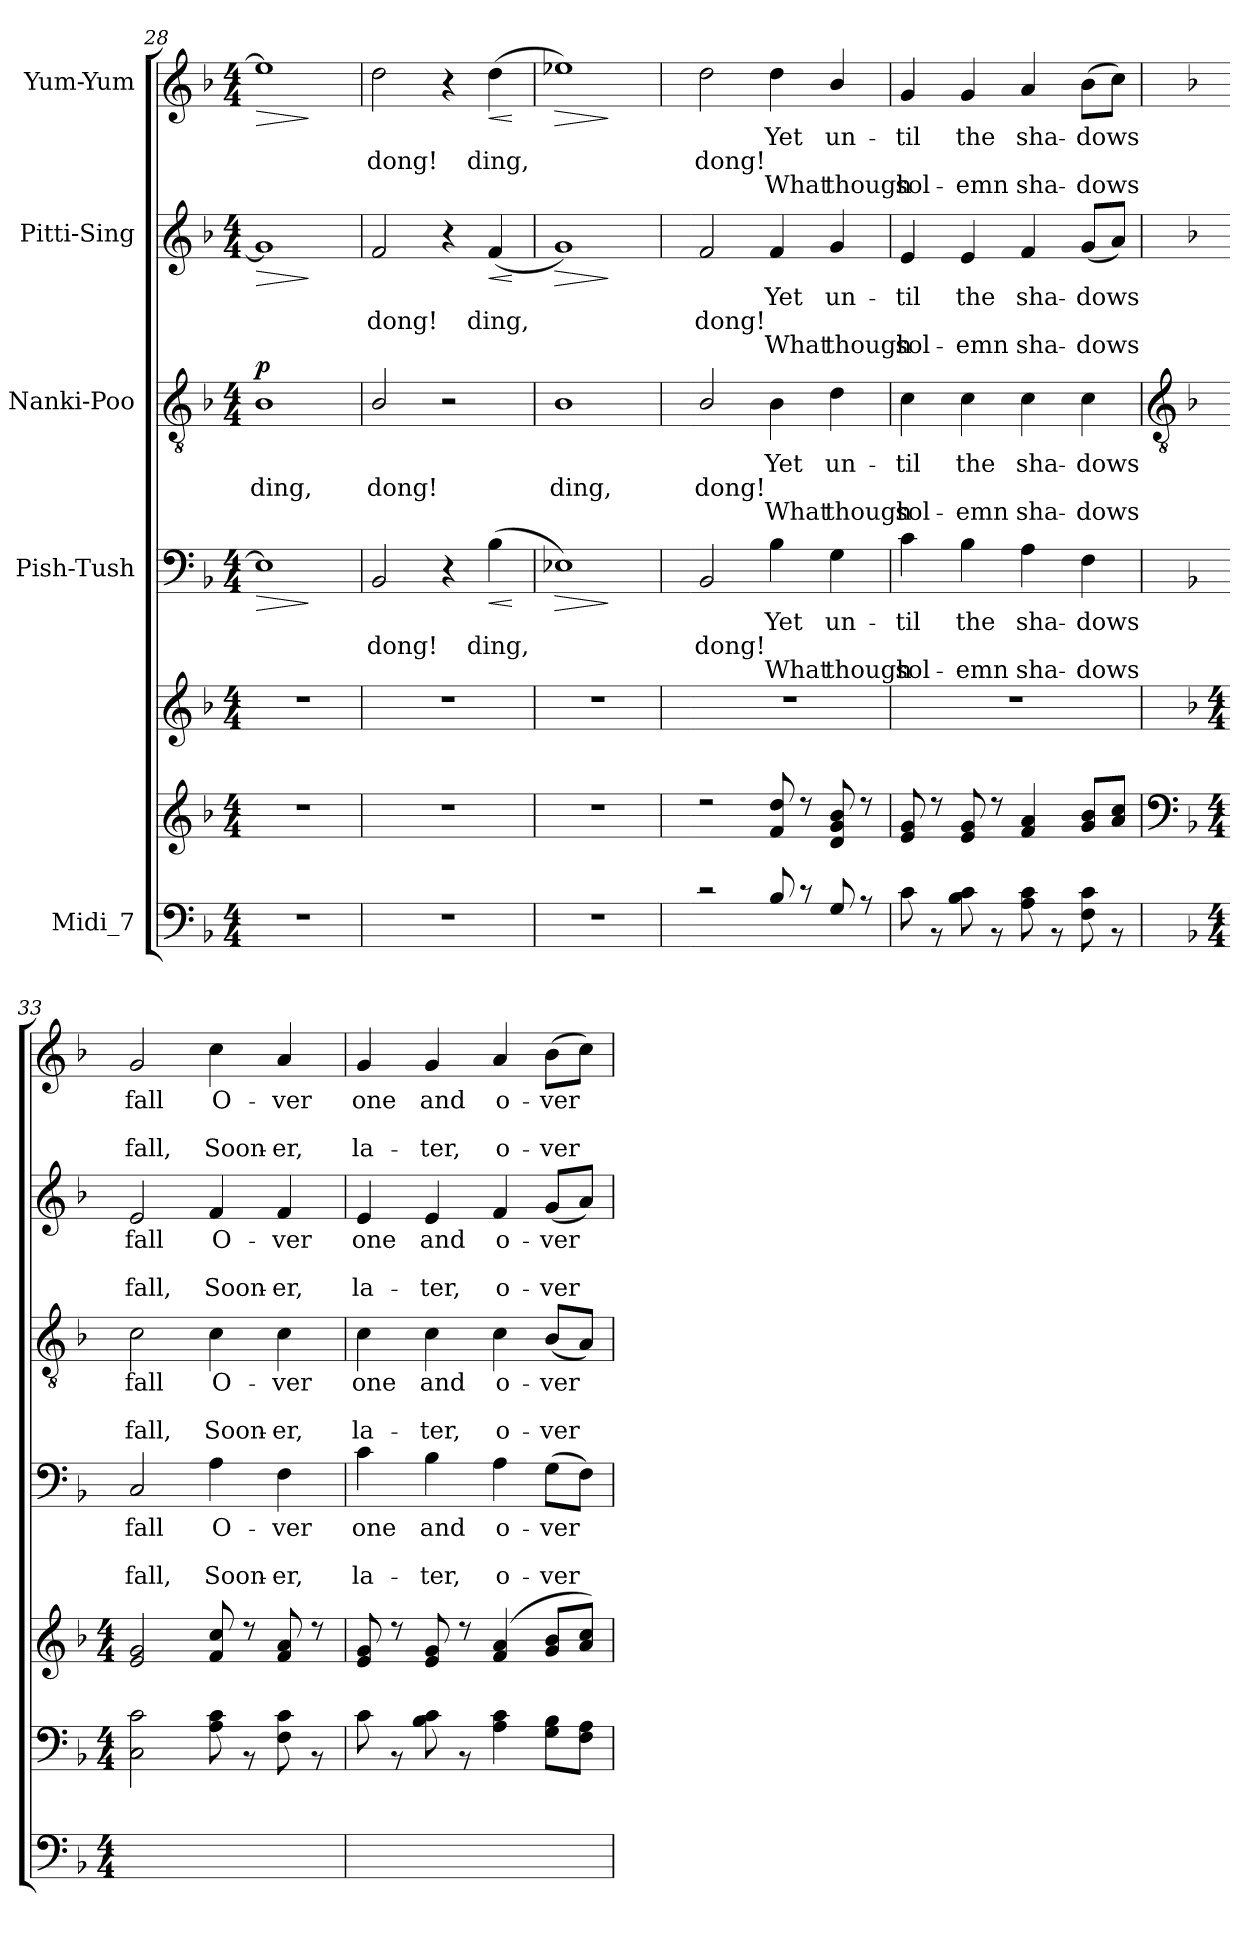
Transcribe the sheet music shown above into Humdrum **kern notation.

**kern	**kern	**kern	**kern	**text	**text	**text	**dynam	**kern	**text	**text	**text	**dynam	**kern	**text	**text	**text	**dynam	**kern	**text	**text	**text	**dynam
*part5	*part5	*part5	*part4	*part4	*part4	*part4	*part4	*part3	*part3	*part3	*part3	*part3	*part2	*part2	*part2	*part2	*part2	*part1	*part1	*part1	*part1	*part1
*staff7	*staff6	*staff5	*staff4	*staff4	*staff4	*staff4	*staff4	*staff3	*staff3	*staff3	*staff3	*staff3	*staff2	*staff2	*staff2	*staff2	*staff2	*staff1	*staff1	*staff1	*staff1	*staff1
*I"Midi_7	*	*	*I"Pish-Tush	*	*	*	*	*I"Nanki-Poo	*	*	*	*	*I"Pitti-Sing	*	*	*	*	*I"Yum-Yum	*	*	*	*
*clefF4	*clefG2	*clefG2	*clefF4	*	*	*	*	*clefGv2	*	*	*	*	*clefG2	*	*	*	*	*clefG2	*	*	*	*
*k[b-]	*k[b-]	*k[b-]	*k[b-]	*	*	*	*	*k[b-]	*	*	*	*	*k[b-]	*	*	*	*	*k[b-]	*	*	*	*
*F:	*F:	*F:	*F:	*	*	*	*	*F:	*	*	*	*	*F:	*	*	*	*	*F:	*	*	*	*
*M4/4	*M4/4	*M4/4	*M4/4	*	*	*	*	*M4/4	*	*	*	*	*M4/4	*	*	*	*	*M4/4	*	*	*	*
=28	=28	=28	=28	=28	=28	=28	=28	=28	=28	=28	=28	=28	=28	=28	=28	=28	=28	=28	=28	=28	=28	=28
*^	*^	*	*	*	*	*	*	*	*	*	*	*	*	*	*	*	*	*	*	*	*	*
!	!	!	!	!	!	!	!	!	!LO:HP:b	!	!	!LO:LY:b	!	!LO:DY:b	!	!	!	!	!LO:HP:b	!	!	!	!	!LO:HP:b
1r	1ryy	1r	1ryy	1r	1E-]	.	.	.	>	1B-	.	ding,	.	p	1g]	.	.	.	>	1ee-]	.	.	.	>
*v	*v	*	*	*	*	*	*	*	*	*	*	*	*	*	*	*	*	*	*	*	*	*	*	*
*	*v	*v	*	*	*	*	*	*	*	*	*	*	*	*	*	*	*	*	*	*	*	*	*
.	.	.	.	.	.	.	]	.	.	.	.	.	.	.	.	.	]	.	.	.	.	]
=29	=29	=29	=29	=29	=29	=29	=29	=29	=29	=29	=29	=29	=29	=29	=29	=29	=29	=29	=29	=29	=29	=29
*^	*^	*	*	*	*	*	*	*	*	*	*	*	*	*	*	*	*	*	*	*	*	*
!	!	!	!	!	!	!	!LO:LY:b	!	!	!	!	!LO:LY:b	!	!	!	!	!LO:LY:b	!	!	!	!	!LO:LY:b	!	!
1r	1ryy	1r	1ryy	1r	2BB-	.	dong!	.	.	2B-/	.	dong!	.	.	2f	.	dong!	.	.	2dd	.	dong!	.	.
.	.	.	.	.	4r	.	.	.	.	2r	.	.	.	.	4r	.	.	.	.	4r	.	.	.	.
!	!	!	!	!	!	!	!LO:LY:b	!	!LO:HP:b	!	!	!	!	!	!	!	!LO:LY:b	!	!LO:HP:b	!	!	!LO:LY:b	!	!LO:HP:b
.	.	.	.	.	(>4B-	.	ding,	.	<	.	.	.	.	.	(<4f	.	ding,	.	<	(>4dd	.	ding,	.	<
*v	*v	*	*	*	*	*	*	*	*	*	*	*	*	*	*	*	*	*	*	*	*	*	*	*
*	*v	*v	*	*	*	*	*	*	*	*	*	*	*	*	*	*	*	*	*	*	*	*	*
.	.	.	.	.	.	.	[	.	.	.	.	.	.	.	.	.	[	.	.	.	.	[
=30	=30	=30	=30	=30	=30	=30	=30	=30	=30	=30	=30	=30	=30	=30	=30	=30	=30	=30	=30	=30	=30	=30
*^	*^	*	*	*	*	*	*	*	*	*	*	*	*	*	*	*	*	*	*	*	*	*
!	!	!	!	!	!	!	!	!	!LO:HP:b	!	!	!LO:LY:b	!	!	!	!	!	!	!LO:HP:b	!	!	!	!	!LO:HP:b
1r	1ryy	1r	1ryy	1r	1E-X)	.	.	.	>	1B-	.	ding,	.	.	1g)	.	.	.	>	1ee-X)	.	.	.	>
*v	*v	*	*	*	*	*	*	*	*	*	*	*	*	*	*	*	*	*	*	*	*	*	*	*
*	*v	*v	*	*	*	*	*	*	*	*	*	*	*	*	*	*	*	*	*	*	*	*	*
.	.	.	.	.	.	.	]	.	.	.	.	.	.	.	.	.	]	.	.	.	.	]
=31	=31	=31	=31	=31	=31	=31	=31	=31	=31	=31	=31	=31	=31	=31	=31	=31	=31	=31	=31	=31	=31	=31
*^	*^	*	*	*	*	*	*	*	*	*	*	*	*	*	*	*	*	*	*	*	*	*
!	!	!	!	!	!	!	!LO:LY:b	!	!	!	!	!LO:LY:b	!	!	!	!	!LO:LY:b	!	!	!	!	!LO:LY:b	!	!
2r	1ryy	2r	1ryy	1r	2BB-	.	dong!	.	.	2B-/	.	dong!	.	.	2f	.	dong!	.	.	2dd	.	dong!	.	.
!	!	!	!	!	!	!LO:LY:b	!	!LO:LY:b	!	!	!LO:LY:b	!	!LO:LY:b	!	!	!LO:LY:b	!	!LO:LY:b	!	!	!LO:LY:b	!	!LO:LY:b	!
8B-/	.	8f/ 8dd/	.	.	4B-	Yet	.	What	.	4B-	Yet	.	What	.	4f	Yet	.	What	.	4dd	Yet	.	What	.
8r	.	8r	.	.	.	.	.	.	.	.	.	.	.	.	.	.	.	.	.	.	.	.	.	.
!	!	!	!	!	!	!LO:LY:b	!	!LO:LY:b	!	!	!LO:LY:b	!	!LO:LY:b	!	!	!LO:LY:b	!	!LO:LY:b	!	!	!LO:LY:b	!	!LO:LY:b	!
8G/	.	8d/ 8g/ 8b-/	.	.	4G	un-	.	-though	.	4d	un-	.	-though	.	4g	un-	.	-though	.	4b-/	un-	.	-though	.
8r	.	8r	.	.	.	.	.	.	.	.	.	.	.	.	.	.	.	.	.	.	.	.	.	.
=32	=32	=32	=32	=32	=32	=32	=32	=32	=32	=32	=32	=32	=32	=32	=32	=32	=32	=32	=32	=32	=32	=32	=32	=32
!	!	!	!	!	!	!LO:LY:b	!	!LO:LY:b	!	!	!LO:LY:b	!	!LO:LY:b	!	!	!LO:LY:b	!	!LO:LY:b	!	!	!LO:LY:b	!	!LO:LY:b	!
1ryy	8c\	8e/ 8g/	1ryy	1r	4c	til	.	sol-	.	4c	til	.	sol-	.	4e	til	.	sol-	.	4g	til	.	sol-	.
.	8r	8r	.	.	.	.	.	.	.	.	.	.	.	.	.	.	.	.	.	.	.	.	.	.
!	!	!	!	!	!	!LO:LY:b	!	!LO:LY:b	!	!	!LO:LY:b	!	!LO:LY:b	!	!	!LO:LY:b	!	!LO:LY:b	!	!	!LO:LY:b	!	!LO:LY:b	!
.	8B-\ 8c\	8e/ 8g/	.	.	4B-	-the	.	emn	.	4c	-the	.	emn	.	4e	-the	.	emn	.	4g	-the	.	emn	.
.	8r	8r	.	.	.	.	.	.	.	.	.	.	.	.	.	.	.	.	.	.	.	.	.	.
!	!	!	!	!	!	!LO:LY:b	!	!LO:LY:b	!	!	!LO:LY:b	!	!LO:LY:b	!	!	!LO:LY:b	!	!LO:LY:b	!	!	!LO:LY:b	!	!LO:LY:b	!
.	8A\ 8c\	4f/ 4a/	.	.	4A	sha-	.	-sha-	.	4c	sha-	.	-sha-	.	4f	sha-	.	-sha-	.	4a	sha-	.	-sha-	.
.	8r	.	.	.	.	.	.	.	.	.	.	.	.	.	.	.	.	.	.	.	.	.	.	.
!	!	!	!	!	!	!LO:LY:b	!	!LO:LY:b	!	!	!LO:LY:b	!	!LO:LY:b	!	!	!LO:LY:b	!	!LO:LY:b	!	!	!LO:LY:b	!	!LO:LY:b	!
.	8F\ 8c\	8g/ 8b-/L	.	.	4F	-dows	.	dows	.	4c	-dows	.	dows	.	(<8gL	-dows	.	dows	.	(>8b-L	-dows	.	dows	.
.	8r	8a/ 8cc/J	.	.	.	.	.	.	.	.	.	.	.	.	8aJ)	.	.	.	.	8ccJ)	.	.	.	.
*v	*v	*	*	*	*	*	*	*	*	*	*	*	*	*	*	*	*	*	*	*	*	*	*	*
!!LO:LB:g=z
=33	=33	=33	=33	=33	=33	=33	=33	=33	=33	=33	=33	=33	=33	=33	=33	=33	=33	=33	=33	=33	=33	=33	=33
*	*clefF4	*	*	*	*	*	*	*	*clefGv2	*	*	*	*	*	*	*	*	*	*	*	*	*	*
*k[b-]	*k[b-]	*	*k[b-]	*	*	*	*	*	*	*	*	*	*	*	*	*	*	*	*	*	*	*	*
*F:	*F:	*	*F:	*	*	*	*	*	*	*	*	*	*	*	*	*	*	*	*	*	*	*	*
*M4/4	*M4/4	*	*M4/4	*	*	*	*	*	*	*	*	*	*	*	*	*	*	*	*	*	*	*	*
*^	*	*	*^	*	*	*	*	*	*	*	*	*	*	*	*	*	*	*	*	*	*	*	*
!	!	!	!	!	!	!	!LO:LY:b	!	!LO:LY:b	!	!	!LO:LY:b	!	!LO:LY:b	!	!	!LO:LY:b	!	!LO:LY:b	!	!	!LO:LY:b	!	!LO:LY:b	!
*v	*v	*	*	*	*	*	*	*	*	*	*	*	*	*	*	*	*	*	*	*	*	*	*	*	*
1ryy	1ryy	2C\ 2c\	2e/ 2g/	1ryy	2C	fall	.	fall,	.	2c	fall	.	fall,	.	2e	fall	.	fall,	.	2g	fall	.	fall,	.
!	!	!	!	!	!	!LO:LY:b	!	!LO:LY:b	!	!	!LO:LY:b	!	!LO:LY:b	!	!	!LO:LY:b	!	!LO:LY:b	!	!	!LO:LY:b	!	!LO:LY:b	!
.	.	8A\ 8c\	8f/ 8cc/	.	4A	O-	.	-Soon-	.	4c	O-	.	-Soon-	.	4f	O-	.	-Soon-	.	4cc	O-	.	-Soon-	.
.	.	8r	8r	.	.	.	.	.	.	.	.	.	.	.	.	.	.	.	.	.	.	.	.	.
!	!	!	!	!	!	!LO:LY:b	!	!LO:LY:b	!	!	!LO:LY:b	!	!LO:LY:b	!	!	!LO:LY:b	!	!LO:LY:b	!	!	!LO:LY:b	!	!LO:LY:b	!
.	.	8F\ 8c\	8f/ 8a/	.	4F	-ver	.	er,	.	4c	-ver	.	er,	.	4f	-ver	.	er,	.	4a	-ver	.	er,	.
.	.	8r	8r	.	.	.	.	.	.	.	.	.	.	.	.	.	.	.	.	.	.	.	.	.
=34	=34	=34	=34	=34	=34	=34	=34	=34	=34	=34	=34	=34	=34	=34	=34	=34	=34	=34	=34	=34	=34	=34	=34	=34
!	!	!	!	!	!	!LO:LY:b	!	!LO:LY:b	!	!	!LO:LY:b	!	!LO:LY:b	!	!	!LO:LY:b	!	!LO:LY:b	!	!	!LO:LY:b	!	!LO:LY:b	!
1ryy	1ryy	8c\	8e/ 8g/	1ryy	4c	one	.	la-	.	4c	one	.	la-	.	4e	one	.	la-	.	4g	one	.	la-	.
.	.	8r	8r	.	.	.	.	.	.	.	.	.	.	.	.	.	.	.	.	.	.	.	.	.
!	!	!	!	!	!	!LO:LY:b	!	!LO:LY:b	!	!	!LO:LY:b	!	!LO:LY:b	!	!	!LO:LY:b	!	!LO:LY:b	!	!	!LO:LY:b	!	!LO:LY:b	!
.	.	8B-\ 8c\	8e/ 8g/	.	4B-	-and	.	ter,	.	4c	-and	.	ter,	.	4e	-and	.	ter,	.	4g	-and	.	ter,	.
.	.	8r	8r	.	.	.	.	.	.	.	.	.	.	.	.	.	.	.	.	.	.	.	.	.
!	!	!	!	!	!	!LO:LY:b	!	!LO:LY:b	!	!	!LO:LY:b	!	!LO:LY:b	!	!	!LO:LY:b	!	!LO:LY:b	!	!	!LO:LY:b	!	!LO:LY:b	!
.	.	4A\ 4c\	(>4f/ 4a/	.	4A	o-	.	-o-	.	4c	o-	.	-o-	.	4f	o-	.	-o-	.	4a	o-	.	-o-	.
!	!	!	!	!	!	!LO:LY:b	!	!LO:LY:b	!	!	!LO:LY:b	!	!LO:LY:b	!	!	!LO:LY:b	!	!LO:LY:b	!	!	!LO:LY:b	!	!LO:LY:b	!
.	.	8G\ 8B-\L	8g/ 8b-/L	.	(>8GL	-ver	.	ver	.	(<8B-L	-ver	.	ver	.	(<8gL	-ver	.	ver	.	(>8b-L	-ver	.	ver	.
.	.	8F\ 8A\J	8a/ 8cc/J)	.	8FJ)	.	.	.	.	8AJ)	.	.	.	.	8aJ)	.	.	.	.	8ccJ)	.	.	.	.
*	*v	*v	*	*	*	*	*	*	*	*	*	*	*	*	*	*	*	*	*	*	*	*	*	*
*	*	*v	*v	*	*	*	*	*	*	*	*	*	*	*	*	*	*	*	*	*	*	*	*
=	=	=	=	=	=	=	=	=	=	=	=	=	=	=	=	=	=	=	=	=	=	=
*-	*-	*-	*-	*-	*-	*-	*-	*-	*-	*-	*-	*-	*-	*-	*-	*-	*-	*-	*-	*-	*-	*-
